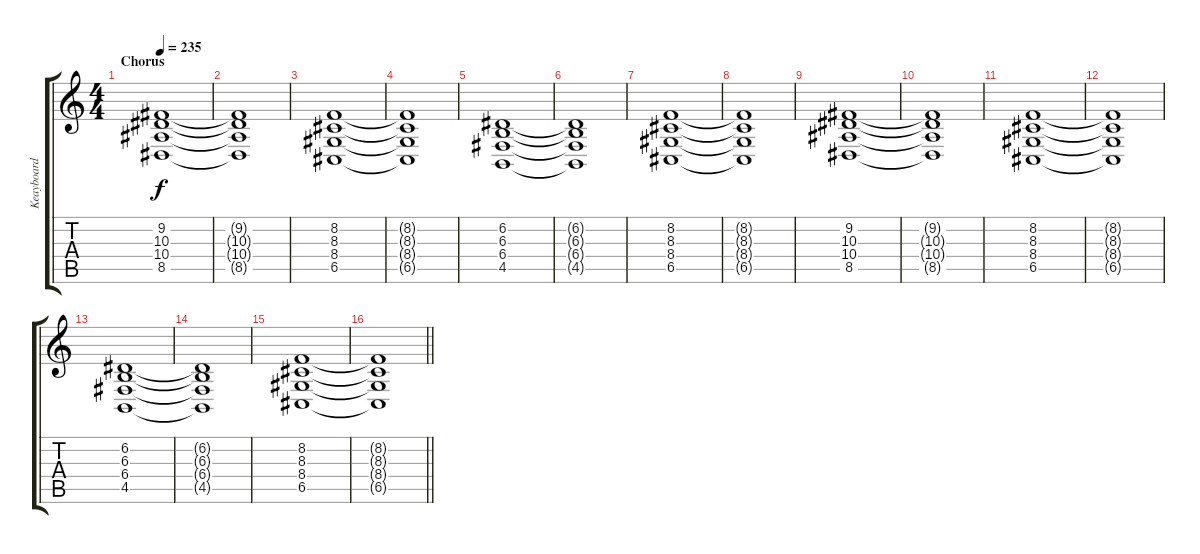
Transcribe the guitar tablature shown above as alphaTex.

\track ("Keayboard (Rythm)" "Keayboard ") {instrument stringensemble2}
\staff {score tabs}
\tuning (D4 A3 F3 C3 G2 C2) {hide}
\ts (4 4)
\section ("" "Chorus")
\tempo 235
\clef g2
\ks c
(9.2 10.3 10.4 8.5).1{dy f volume 8 instrument stringensemble1} |
(9.2{t} 10.3{t} 10.4{t} 8.5{t}).1 |
(8.2 8.3 8.4 6.5).1{instrument stringensemble2} |
(8.2{t} 8.3{t} 8.4{t} 6.5{t}).1 |
(6.2 6.3 6.4 4.5).1 |
(6.2{t} 6.3{t} 6.4{t} 4.5{t}).1 |
(8.2 8.3 8.4 6.5).1 |
(8.2{t} 8.3{t} 8.4{t} 6.5{t}).1 |
(9.2 10.3 10.4 8.5).1{volume 8 instrument stringensemble2} |
(9.2{t} 10.3{t} 10.4{t} 8.5{t}).1 |
(8.2 8.3 8.4 6.5).1 |
(8.2{t} 8.3{t} 8.4{t} 6.5{t}).1 |
(6.2 6.3 6.4 4.5).1 |
(6.2{t} 6.3{t} 6.4{t} 4.5{t}).1 |
(8.2 8.3 8.4 6.5).1 |
\barLineRight lightlight
(8.2{t} 8.3{t} 8.4{t} 6.5{t}).1
